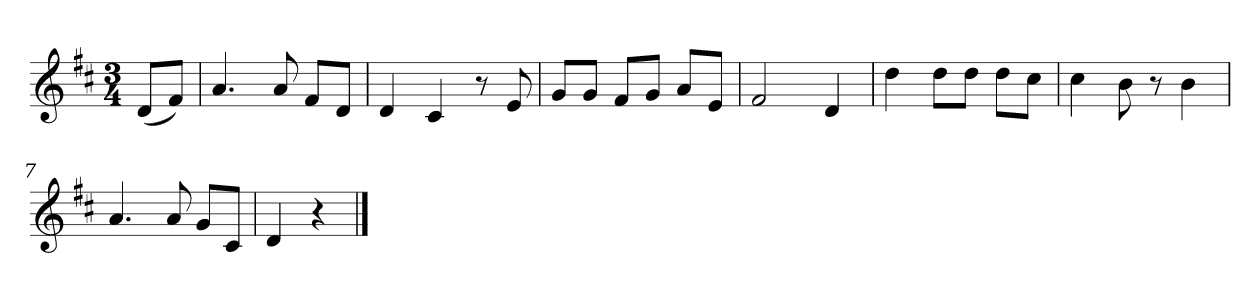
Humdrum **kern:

**kern
*part1
*staff1
*k[f#c#]
*M3/4
*MM120
=
(8dL
8f#J)
=1
4.a
8a
8f#L
8dJ
=2
4d
4c#
8r
8e
=3
8gL
8gJ
8f#L
8gJ
8aL
8eJ
=4
2f#
4d
=5
4dd
8ddL
8ddJ
8ddL
8cc#J
=6
4cc#
8b
8r
4b
=7
4.a
8a
8gL
8c#J
=8
4d
4r
==
*-
